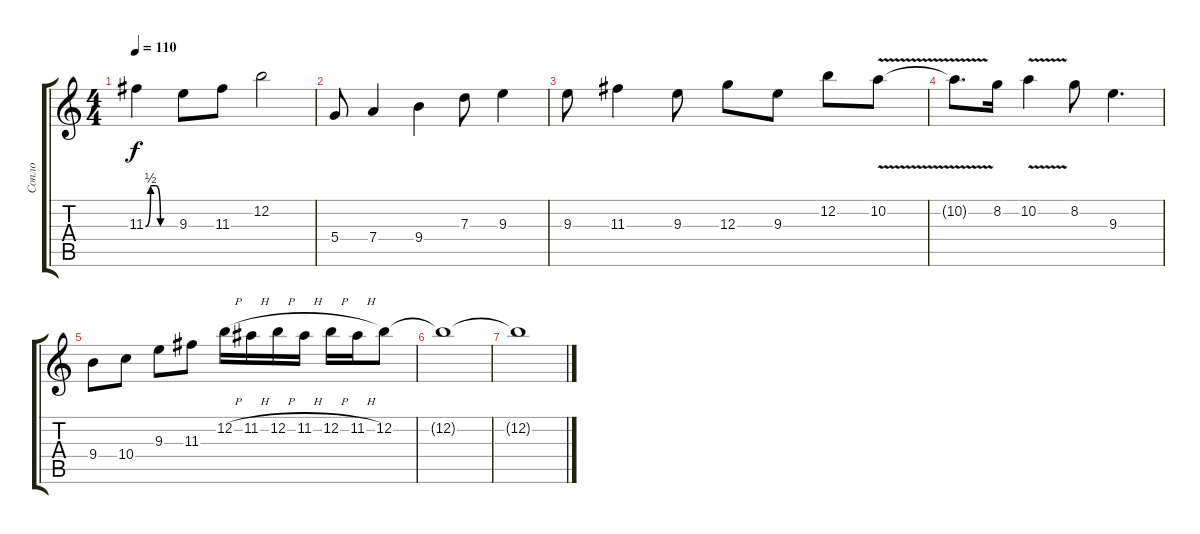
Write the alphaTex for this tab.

\track ("Сопло" "Сопло") {instrument distortionguitar}
\staff {score tabs}
\tuning (E4 B3 G3 D3 A2 E2) {hide}
\ts (4 4)
\tempo 110
\clef g2
\ks c
11.3{be (custom 0 0 10 2 20 2 30 0 60 0)}.4{dy f} 9.3.8 11.3.8 12.2.2 |
5.4.8 7.4.4 9.4.4 7.3.8 9.3.4 |
9.3.8 11.3.4 9.3.8 12.3.8 9.3.8 12.2.8 10.2{v}.8 |
10.2{t}.8{d} 8.2.16 10.2{v}.4 8.2.8 9.3.4{d} |
9.4.8 10.4.8 9.3.8 11.3.8 12.2{h}.16 11.2{h}.16 12.2{h}.16 11.2{h}.16 12.2{h}.16 11.2{h}.16 12.2.8 |
12.2{t}.1 |
12.2{t}.1
